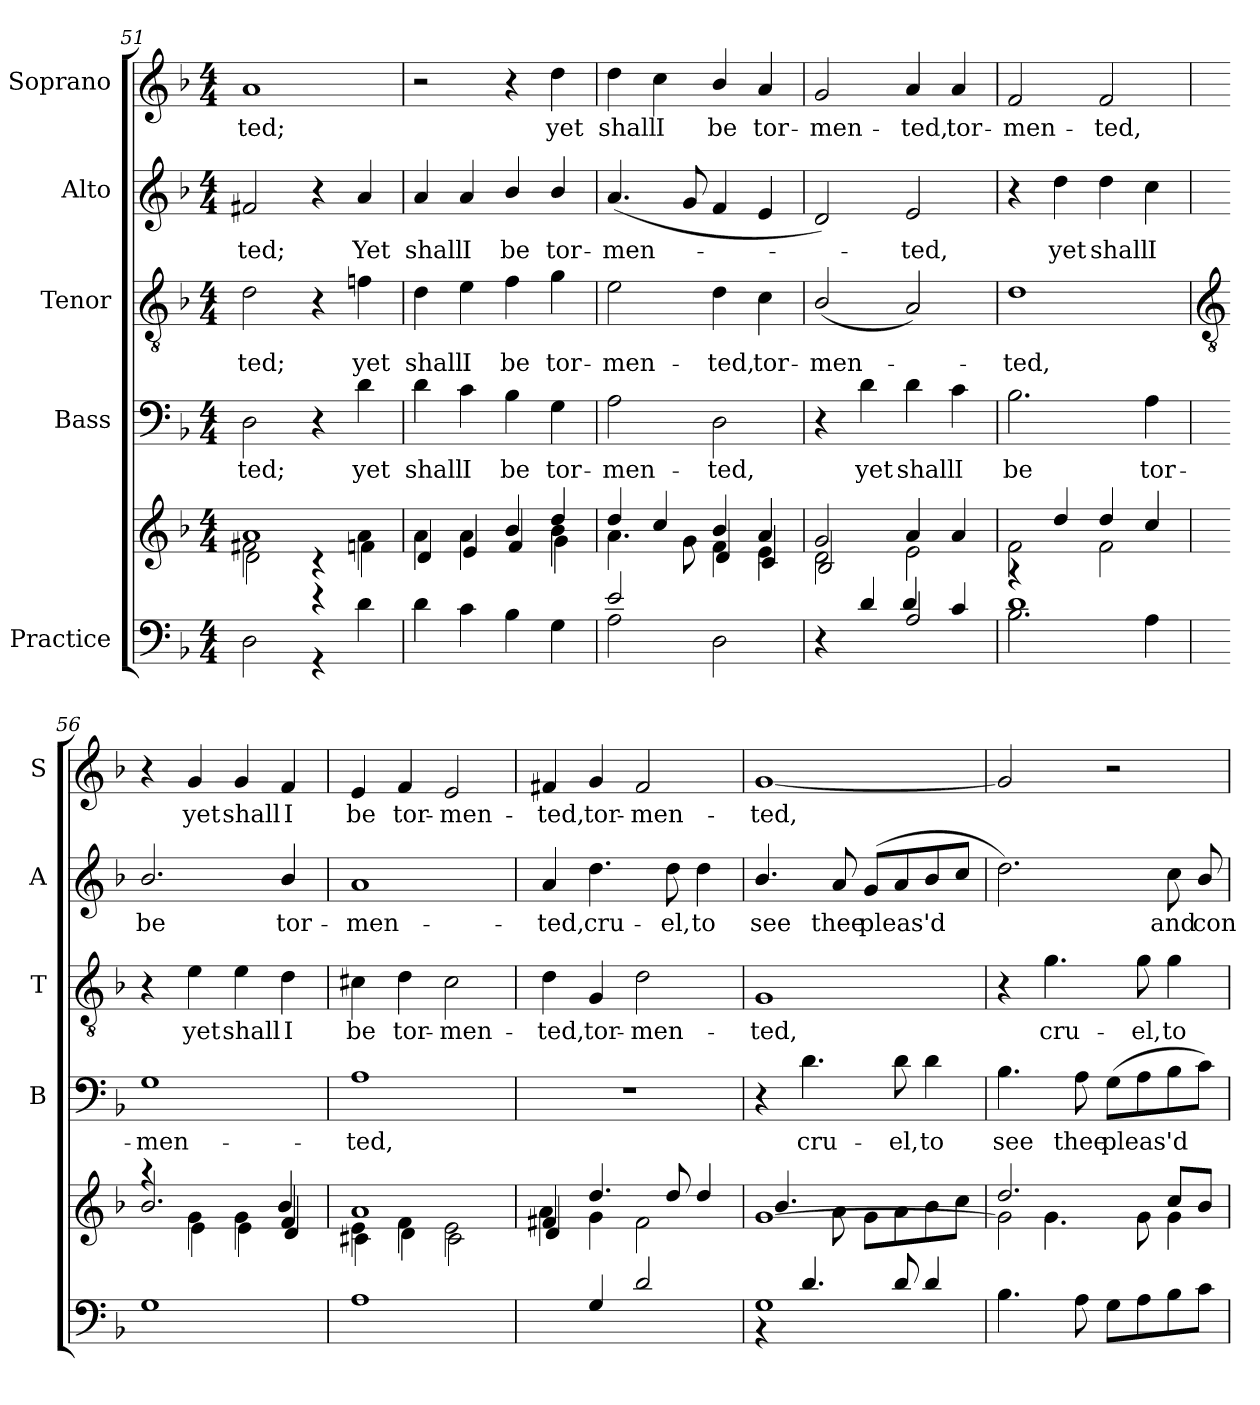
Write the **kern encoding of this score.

**kern	**kern	**kern	**text	**kern	**text	**kern	**text	**kern	**text
*part5	*part5	*part4	*part4	*part3	*part3	*part2	*part2	*part1	*part1
*staff6	*staff5	*staff4	*staff4	*staff3	*staff3	*staff2	*staff2	*staff1	*staff1
*I"Practice	*	*I"Bass	*	*I"Tenor	*	*I"Alto	*	*I"Soprano	*
*	*	*I'B	*	*I'T	*	*I'A	*	*I'S	*
!!LO:LB:g=z
*clefF4	*clefG2	*clefF4	*	*clefGv2	*	*clefG2	*	*clefG2	*
*k[b-]	*k[b-]	*k[b-]	*	*k[b-]	*	*k[b-]	*	*k[b-]	*
*F:	*F:	*F:	*	*F:	*	*F:	*	*F:	*
*M4/4	*M4/4	*M4/4	*	*M4/4	*	*M4/4	*	*M4/4	*
=51	=51	=51	=51	=51	=51	=51	=51	=51	=51
*^	*^	*	*	*	*	*	*	*	*
*	*	*	*^	*	*	*	*	*	*	*	*
!	!	!	!	!	!	!LO:LY:b	!	!LO:LY:b	!	!LO:LY:b	!	!LO:LY:b
2ryy	2D	1a	2f#X\	2d\	2D	ted;	2d	ted;	2f#X	ted;	1a	-ted;
4r	4r	.	4r	4ryy	4r	.	4r	.	4r	.	.	.
!	!	!	!	!	!	!LO:LY:b	!	!LO:LY:b	!	!LO:LY:b	!	!
4ryy	4d	.	4a\	4fn\	4d	yet	4fn	yet	4a	Yet	.	.
=52	=52	=52	=52	=52	=52	=52	=52	=52	=52	=52	=52	=52
!	!	!	!	!	!	!LO:LY:b	!	!LO:LY:b	!	!LO:LY:b	!	!
*v	*v	*	*	*	*	*	*	*	*	*	*	*
4d	2ryy	4a	4d	4d	shall	4d	shall	4a	shall	2r	.
!	!	!	!	!	!LO:LY:b	!	!LO:LY:b	!	!LO:LY:b	!	!
4c	.	4a	4e	4c	I	4e	I	4a	I	.	.
!	!	!	!	!	!LO:LY:b	!	!LO:LY:b	!	!LO:LY:b	!	!
4B-	4ryy	4b-/	4f	4B-	be	4f	be	4b-/	be	4r	.
!	!	!	!	!	!LO:LY:b	!	!LO:LY:b	!	!LO:LY:b	!	!LO:LY:b
4G	4dd	4b-\	4g\	4G	tor-	4g	tor-	4b-/	tor-	4dd	yet
=53	=53	=53	=53	=53	=53	=53	=53	=53	=53	=53	=53
*^	*	*	*	*	*	*	*	*	*	*	*
!	!	!	!	!	!	!LO:LY:b	!	!LO:LY:b	!	!LO:LY:b	!	!LO:LY:b
2e	2A	4dd/	4.a\	2ryy	2A	-men-	2e	-men-	(<4.a	-men-	4dd	shall
!	!	!	!	!	!	!	!	!	!	!	!	!LO:LY:b
.	.	4cc/	.	.	.	.	.	.	.	.	4cc	I
.	.	.	8g\	.	.	.	.	.	8g	.	.	.
!	!	!	!	!	!	!LO:LY:b	!	!LO:LY:b	!	!	!	!LO:LY:b
2ryy	2D	4b-/	4f	4d	2D	-ted,	4d	-ted,	4f	.	4b-/	be
!	!	!	!	!	!	!	!	!LO:LY:b	!	!	!	!LO:LY:b
.	.	4a	4e	4c	.	.	4c	tor-	4e	.	4a	tor-
=54	=54	=54	=54	=54	=54	=54	=54	=54	=54	=54	=54	=54
!	!	!	!	!	!	!	!	!LO:LY:b	!	!	!	!LO:LY:b
2ryy	4r	2g	2d	2B-/	4r	.	(<2B-/	-men-	2d)	.	2g	-men-
!	!	!	!	!	!	!LO:LY:b	!	!	!	!	!	!
.	4d/	.	.	.	4d	yet	.	.	.	.	.	.
!	!	!	!	!	!	!LO:LY:b	!	!	!	!LO:LY:b	!	!LO:LY:b
2A	4d/	4a	2e\	2ryy	4d	shall	2A)	.	2e	ted,	4a	-ted,
!	!	!	!	!	!	!LO:LY:b	!	!	!	!	!	!LO:LY:b
.	4c/	4a	.	.	4c	I	.	.	.	.	4a	tor-
*	*	*	*v	*v	*	*	*	*	*	*	*	*
=55	=55	=55	=55	=55	=55	=55	=55	=55	=55	=55	=55
!	!	!	!	!	!LO:LY:b	!	!LO:LY:b	!	!	!	!LO:LY:b
1d	2.B-	2f\	4r	2.B-	be	1d	ted,	4r	.	2f	-men-
!	!	!	!	!	!	!	!	!	!LO:LY:b	!	!
.	.	.	4dd/	.	.	.	.	4dd	yet	.	.
!	!	!	!	!	!	!	!	!	!LO:LY:b	!	!LO:LY:b
.	.	2f\	4dd/	.	.	.	.	4dd	shall	2f	-ted,
!	!	!	!	!	!LO:LY:b	!	!	!	!LO:LY:b	!	!
.	4A	.	4cc/	4A	tor-	.	.	4cc	I	.	.
*	*	*v	*v	*	*	*	*	*	*	*	*
!!LO:LB:g=z
=56	=56	=56	=56	=56	=56	=56	=56	=56	=56	=56
*	*	*	*	*	*clefGv2	*	*	*	*	*
*	*	*^	*	*	*	*	*	*	*	*
*	*	*	*^	*	*	*	*	*	*	*	*
!	!	!	!	!	!	!LO:LY:b	!	!	!	!LO:LY:b	!	!
4ryy	1G	4r	2.b-/	4ryy	1G	-men-	4r	.	2.b-/	be	4r	.
!	!	!	!	!	!	!	!	!LO:LY:b	!	!	!	!LO:LY:b
2.ryy	.	4g\	.	4e\	.	.	4e	yet	.	.	4g	yet
!	!	!	!	!	!	!	!	!LO:LY:b	!	!	!	!LO:LY:b
.	.	4g\	.	4e\	.	.	4e	shall	.	.	4g	shall
!	!	!	!	!	!	!	!	!LO:LY:b	!	!LO:LY:b	!	!LO:LY:b
.	.	4f	4b-/	4d	.	.	4d	I	4b-/	tor-	4f	I
*v	*v	*	*	*	*	*	*	*	*	*	*	*
=57	=57	=57	=57	=57	=57	=57	=57	=57	=57	=57	=57
!	!	!	!	!	!LO:LY:b	!	!LO:LY:b	!	!LO:LY:b	!	!LO:LY:b
1A	4e\	1a	4c#X\	1A	-ted,	4c#X	be	1a	-men-	4e	be
!	!	!	!	!	!	!	!LO:LY:b	!	!	!	!LO:LY:b
.	4f\	.	4d\	.	.	4d	tor-	.	.	4f	tor-
!	!	!	!	!	!	!	!LO:LY:b	!	!	!	!LO:LY:b
.	2e\	.	2c#\	.	.	2c#	-men-	.	.	2e	-men-
=58	=58	=58	=58	=58	=58	=58	=58	=58	=58	=58	=58
*^	*	*	*	*	*	*	*	*	*	*	*
!	!	!	!	!	!	!	!	!LO:LY:b	!	!LO:LY:b	!	!LO:LY:b
4ryy	1ryy	4f#X	4a	4d	1r	.	4d	-ted,	4a	-ted,	4f#X	-ted,
!	!	!	!	!	!	!	!	!LO:LY:b	!	!LO:LY:b	!	!LO:LY:b
4G	.	4g\	4.dd/	2.ryy	.	.	4G	tor-	4.dd	cru-	4g	tor-
!	!	!	!	!	!	!	!	!LO:LY:b	!	!	!	!LO:LY:b
2d	.	2f#\	.	.	.	.	2d	-men-	.	.	2f#	-men-
!	!	!	!	!	!	!	!	!	!	!LO:LY:b	!	!
.	.	.	8dd/	.	.	.	.	.	8dd	-el,	.	.
!	!	!	!	!	!	!	!	!	!	!LO:LY:b	!	!
.	.	.	4dd/	.	.	.	.	.	4dd	to	.	.
*	*	*	*v	*v	*	*	*	*	*	*	*	*
=59	=59	=59	=59	=59	=59	=59	=59	=59	=59	=59	=59
!	!	!	!	!	!	!	!LO:LY:b	!	!LO:LY:b	!	!LO:LY:b
1G	4r	[1g	4.b-/	4r	.	1G	-ted,	4.b-/	see	[1g	-ted,
!	!	!	!	!	!LO:LY:b	!	!	!	!	!	!
.	4.d/	.	.	4.d	cru-	.	.	.	.	.	.
!	!	!	!	!	!	!	!	!	!LO:LY:b	!	!
.	.	.	8a	.	.	.	.	8a	thee	.	.
!	!	!	!	!	!	!	!	!	!LO:LY:b	!	!
.	.	.	8gL	.	.	.	.	(<8gL	pleas'd	.	.
!	!	!	!	!	!LO:LY:b	!	!	!	!	!	!
.	8d/	.	8a	8d	-el,	.	.	8a	.	.	.
!	!	!	!	!	!LO:LY:b	!	!	!	!	!	!
.	4d/	.	8b-	4d	to	.	.	8b-	.	.	.
.	.	.	8ccJ	.	.	.	.	8ccJ	.	.	.
=60	=60	=60	=60	=60	=60	=60	=60	=60	=60	=60	=60
*	*	*	*^	*	*	*	*	*	*	*	*
!	!	!	!	!	!	!LO:LY:b	!	!	!	!	!	!
4ryy	4.B-	2g\]	2.dd/	4ryy	4.B-	see	4r	.	2.dd)	.	2g]	.
!	!	!	!	!	!	!	!	!LO:LY:b	!	!	!	!
2.ryy	.	.	.	4.g\	.	.	4.g	cru-	.	.	.	.
!	!	!	!	!	!	!LO:LY:b	!	!	!	!	!	!
.	8A	.	.	.	8A	thee	.	.	.	.	.	.
!	!	!	!	!	!	!LO:LY:b	!	!	!	!	!	!
.	8GL	2ryy	.	.	(>8GL	pleas'd	.	.	.	.	2r	.
!	!	!	!	!	!	!	!	!LO:LY:b	!	!	!	!
.	8A	.	.	8g\	8A	.	8g	-el,	.	.	.	.
!	!	!	!	!	!	!	!	!LO:LY:b	!	!LO:LY:b	!	!
.	8B-	.	8cc/L	4g\	8B-	.	4g	to	8cc	and	.	.
!	!	!	!	!	!	!	!	!	!	!LO:LY:b	!	!
.	8cJ	.	8b-/J	.	8cJ)	.	.	.	8b-/	con-	.	.
*v	*v	*	*	*	*	*	*	*	*	*	*	*
*	*v	*v	*v	*	*	*	*	*	*	*	*
=	=	=	=	=	=	=	=	=	=
*-	*-	*-	*-	*-	*-	*-	*-	*-	*-
